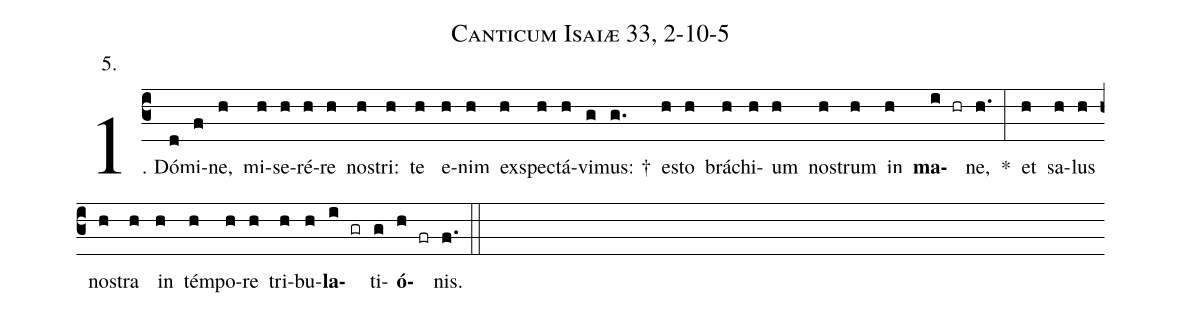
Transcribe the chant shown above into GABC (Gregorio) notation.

name: Canticum Isaiæ 33, 2-10-5;
annotation: 5.;
%%
(c3)1. Dó(d)mi(f)ne,(h) mi(h)se(h)ré(h)re(h) nos(h)tri:(h) te(h) e(h)nim(h) ex(h)spec(h)tá(h)vi(g)mus: †(g.) es(h)to(h) brá(h)chi(h)um(h) nos(h)trum(h) in(h) <b>ma</b>(i hr)ne,(h.) *(:) et(h) sa(h)lus(h) nos(h)tra(h) in(h) tém(h)po(h)re(h) tri(h)bu(h)<b>la</b>(i gr)ti(g)<b>ó</b>(h fr)nis.(f.) (::)
